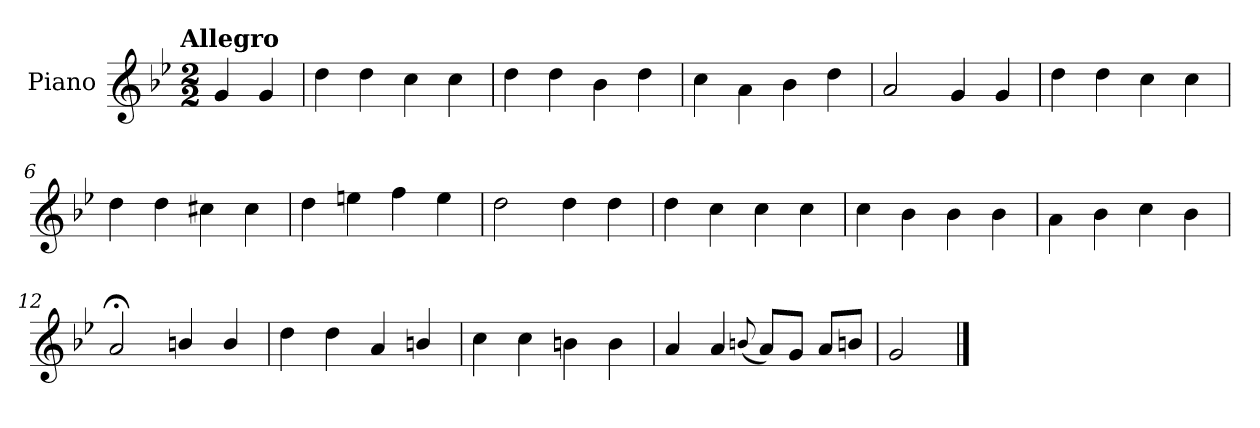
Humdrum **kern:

**kern
*part1
*staff1
*I"Piano
*I'Pno.
*clefG2
*k[b-e-]
!!LO:TX:omd:t=Allegro
*M2/2
*MM144
=
4g/
4g/
=1
4dd\
4dd\
4cc\
4cc\
=2
4dd\
4dd\
4b-\
4dd\
=3
4cc\
4a\
4b-\
4dd\
=4
2a/
4g/
4g/
=5
4dd\
4dd\
4cc\
4cc\
!!LO:LB:g=z
=6
4dd\
4dd\
4cc#X\
4cc#\
=7
4dd\
4een\
4ff\
4ee\
=8
2dd\
4dd\
4dd\
=9
4dd\
4cc\
4cc\
4cc\
=10
4cc\
4b-\
4b-\
4b-\
=11
4a\
4b-\
4cc\
4b-\
!!LO:LB:g=z
=12
2a;</
4b/
4b/
=13
4dd\
4dd\
4a/
4b/
=14
4cc\
4cc\
4b\
4b\
=15
4a/
4a/
(<8qqb/
8a/L)
8g/J
8a/L
8b/J
=16
2g/
==
*-
